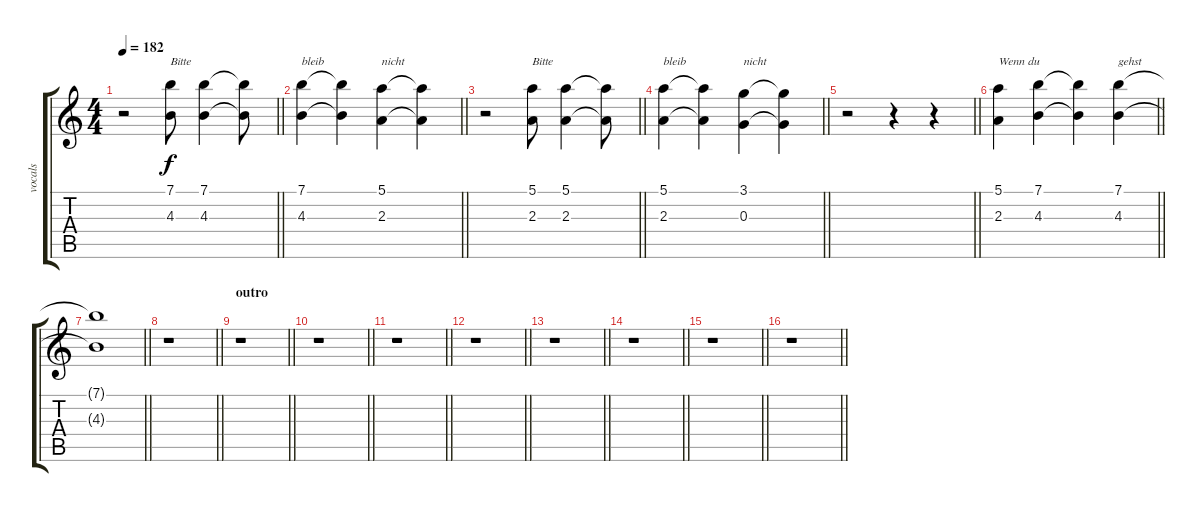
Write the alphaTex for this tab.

\track ("vocals" "vocals") {instrument electricguitarjazz}
\staff {score tabs}
\tuning (E4 B3 G3 D3 A2 E2) {hide}
\ts (4 4)
\tempo 182
\clef g2
\barLineRight lightlight
\ks c
r.2{dy f} (7.1 4.3).8{txt "Bitte "} (7.1 4.3).4 (7.1{t} 4.3{t}).8 |
\barLineRight lightlight
(7.1 4.3).4{txt "bleib"} (7.1{t} 4.3{t}).4 (5.1 2.3).4{txt "nicht"} (5.1{t} 2.3{t}).4 |
\barLineRight lightlight
r.2 (5.1 2.3).8{txt "Bitte"} (5.1 2.3).4 (5.1{t} 2.3{t}).8 |
\barLineRight lightlight
(5.1 2.3).4{txt "bleib"} (5.1{t} 2.3{t}).4 (3.1 0.3).4{txt "nicht"} (3.1{t} 0.3{t}).4 |
\barLineRight lightlight
r.2 r.4 r.4 |
\barLineRight lightlight
(5.1 2.3).4{txt "Wenn du"} (7.1 4.3).4 (7.1{t} 4.3{t}).4 (7.1 4.3).4{txt "gehst"} |
\barLineRight lightlight
(7.1{t} 4.3{t}).1 |
\barLineRight lightlight
r.1 |
\section ("" "outro")
\barLineRight lightlight
r.1 |
\barLineRight lightlight
r.1 |
\barLineRight lightlight
r.1 |
\barLineRight lightlight
r.1 |
\barLineRight lightlight
r.1 |
\barLineRight lightlight
r.1 |
\barLineRight lightlight
r.1 |
\barLineRight lightlight
r.1
